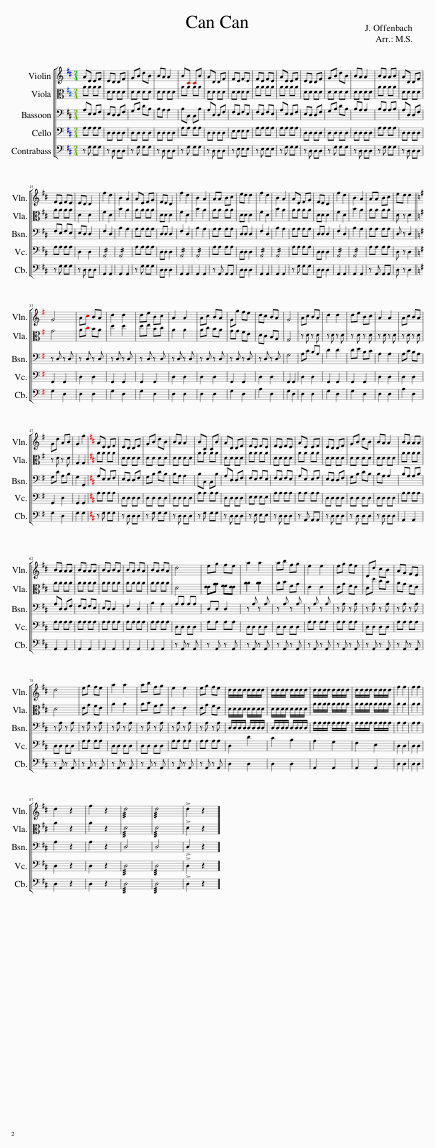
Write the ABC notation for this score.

X:1
%%score [ 1 ( 2 3 ) 4 5 6 ]
L:1/8
M:2/4
I:linebreak $
K:D
V:1 treble
V:2 alto
V:3 alto
V:4 bass transpose=5
V:5 bass
V:6 bass
V:1
 AE EF | ED DF | GB dB | BA A2 | BC CB | %5
 AD DF | FE FE | FE FE | AE EF | ED DF | %10
 GB dB | BA A2 | BA AB | AD DF |$ FE FE | %15
 ED D2 | f2 d2 | B2 A2 | AE FG | FE D2 | %20
 f2 d2 | B2 A2 | AA Bc | ed d2 | f2 d2 | %25
 B2 A2 | AE FG | FE D2 | f2 d2 | B2 A2 | %30
 AA Bc | ed d2 ||$[K:G] G4 | Ac BA | d2 d2 | %35
 de Bc | A2 A2 | Ac BA | Gg fe | dc BA | %40
 G4 | Ac BA | d2 d2 | de Bc | A2 A2 | %45
 Ac BA |$ Gd AB | G2 g2 |[K:D] AE EF | ED DF | %50
 GB dB | BA A2 | BC CB | AD DF | FE FE | %55
 FE FE | AE EF | ED DF | GB dB | BA A2 | %60
 BA AA |$ BA AA | BA AA | BA BA | BA BA | %65
 BA BA | d4 | eg fe | a2 a2 | ab fg | %70
 e2 e2 | eg fe | Dd cB | AG FE |$ d4 | %75
 eg fe | a2 a2 | ab fg | e2 e2 | eg fe | %80
 d/d/d/d/ d/d/d/d/ | d/d/d/d/ d/d/d/d/ | d/d/d/d/ d/d/d/d/ | d/d/d/d/ d/d/d/d/ | f2 f2 | %85
 f2 f2 |$ d2 z2 | f2 z2 | !///!d4 | !///!d4 | %90
 !>!d2 z2 |] %91
V:2
 AA AA | DD DD | DD DD | DD DD | AA AA | %5
 DD DD | DD DD | AA AA | AA AA | DD DD | %10
 DD DD | DD DD | AA AA | DD DD |$ AA AA | %15
 D2 D2 | F2 D2 | B2 A2 | AA AA | DD D2 | %20
 F2 D2 | B2 A2 | AA AA | DD D2 | F2 D2 | %25
 B2 A2 | AA AA | DD D2 | F2 D2 | B2 A2 | %30
 AA AA | D z D2 ||$[K:G] G4 | Ac BA | d2 d2 | %35
 de Bc | A2 A2 | Ac BA | GG FE | DC B,A, | %40
 G,4 | z D z D | z D z D | z D z D | z D z D | %45
 z D z D |$ z D z D | G,2 G,2 |[K:D] AA AA | DD DD | %50
 DD DD | DD DD | AA AA | DD DD | AA AA | %55
 DD DD | AA AA | DD DD | DD DD | DD DD | %60
 AA AA |$ AA AA | AA AA | AA AA | AA AA | %65
 AA AA | D4 | EG FE | A2 A2 | x4 | %70
 x4 | x4 | x4 | x4 |$ x4 | %75
 x4 | x4 | x4 | x4 | x4 | %80
 D/D/D/D/ D/D/D/D/ | D/D/D/D/ D/D/D/D/ | A/A/A/A/ A/A/A/A/ | A/A/A/A/ A/A/A/A/ | A2 A2 | %85
 A2 A2 |$ A2 z2 | A2 z2 | !///!D4 | !///!D4 | %90
 !>!D2 z2 |] %91
V:3
 x4 | x4 | x4 | x4 | x4 | %5
 x4 | x4 | x4 | x4 | x4 | %10
 x4 | x4 | x4 | x4 |$ x4 | %15
 x4 | x4 | x4 | x4 | x4 | %20
 x4 | x4 | x4 | x4 | x4 | %25
 x4 | x4 | x4 | x4 | x4 | %30
 x4 | x4 ||$[K:G] x4 | x4 | x4 | %35
 x4 | x4 | x4 | x4 | x4 | %40
 x4 | x4 | x4 | x4 | x4 | %45
 x4 |$ x4 | x4 |[K:D] x4 | x4 | %50
 x4 | x4 | x4 | x4 | x4 | %55
 x4 | x4 | x4 | x4 | x4 | %60
 x4 |$ x4 | x4 | x4 | x4 | %65
 x4 | x4 | EG FE | A2 A2 | AB FG | %70
 E2 E2 | EG FE | Dd cB | AG FE |$ D4 | %75
 EG FE | A2 A2 | AB FG | E2 E2 | EG FE | %80
 x4 | x4 | x4 | x4 | x4 | %85
 x4 |$ x4 | x4 | x4 | x4 | %90
 x4 |] %91
V:4
 E,B,, B,,C, | B,,A,, A,,C, | D,F, A,F, | F,E, E,2 | F,^G,, G,,F, | %5
 E,A,, A,,C, | C,B,, C,B,, | C,B,, C,B,, | E,B,, B,,C, | B,,A,, A,,C, | %10
 D,F, A,F, | F,E, E,2 | F,E, E,F, | E,A,, A,,C, |$ C,B,, C,B,, | %15
 B,,A,, A,,2 | C,2 A,,2 | F,2 E,2 | E,E, E,E, | A,,A,, A,,2 | %20
 C,2 A,,2 | F,2 E,2 | E,E, E,E, | A,,A,, A,,2 | C,2 A,,2 | %25
 F,2 E,2 | E,E, E,E, | A,,A,, A,,2 | C,2 A,,2 | F,2 E,2 | %30
 E,E, E,E, | A,, z A,,2 ||$[K:G] z A,, z A,, | z A,, z A,, | z A,, z A,, | %35
 z A,, z A,, | z A,, z A,, | z A,, z A,, | z A,, z A,, | z A,, z A,, | %40
 D,4 | E,G, F,E, | A,2 A,2 | A,B, F,G, | E,2 E,2 | %45
 E,G, F,E, |$ D,A, E,F, | D,2 D,,2 |[K:D] E,B,, B,,C, | B,,A,, A,,C, | %50
 D,F, A,F, | F,E, E,2 | F,^G,, G,,F, | E,A,, A,,C, | C,B,, C,B,, | %55
 C,B,, C,B,, | E,B,, B,,C, | B,,A,, A,,C, | D,F, A,F, | F,E, E,2 | %60
 F,E, E,F, |$ E,A,, A,,C, | C,B,, C,B,, | B,,A,, A,,2 | C,2 A,,2 | %65
 F,2 E,2 | E,E, E,E, | A,,A,, A,,2 | z E, z E, | z E, z E, | %70
 z E, z E, | z E, z E, | z E, z E, | z E, z E, |$ z E, z E, | %75
 z E, z E, | z E, z E, | z E, z E, | z E, z E, | z E, z E, | %80
 A,,/A,,/A,,/A,,/ A,,/A,,/A,,/A,,/ | A,,/A,,/A,,/A,,/ A,,/A,,/A,,/A,,/ | E,/E,/E,/E,/ E,/E,/E,/E,/ | E,/E,/E,/E,/ E,/E,/E,/E,/ | E,2 E,2 | %85
 E,2 E,2 |$ E,2 z2 | E,2 z2 | A,,4 | A,,4 | %90
 !>!A,,2 z2 |] %91
V:5
 A,A, A,A, | D,D, D,D, | D,D, D,D, | D,D, D,D, | A,A, A,A, | %5
 D,D, D,D, | E,E, E,E, | A,A, A,A, | A,A, A,A, | D,D, D,D, | %10
 D,D, D,D, | D,D, D,D, | A,A, A,A, | D,D, D,D, |$ A,A, A,A, | %15
 D,2 D,2 | !//!A,,4 | !//!A,,4 | A,A, A,A, | D,D, D,2 | %20
 !//!A,,4 | !//!A,,4 | A,A, A,A, | D,D, D,2 | !//!A,,4 | %25
 !//!A,,4 | A,A, A,A, | D,D, D,2 | !//!A,,4 | !//!A,,4 | %30
 A,A, A,A, | D, z D,2 ||$[K:G] G,,2 G,,2 | D,2 D,2 | G,,2 G,,2 | %35
 G,,2 G,,2 | D,2 D,2 | D,2 D,2 | G,,2 G,,2 | D,2 D,2 | %40
 G,,2 G,,2 | D,2 D,2 | G,,2 G,,2 | G,,2 G,,2 | D,2 D,2 | %45
 D,2 D,2 |$ G,,2 D,2 | G,,2 G,,2 |[K:D] A,A, A,A, | D,D, D,D, | %50
 D,D, D,D, | D,D, D,D, | A,A, A,A, | D,D, D,D, | E,E, E,E, | %55
 A,A, A,A, | A,A, A,A, | D,D, D,D, | D,D, D,D, | D,D, D,D, | %60
 A,A, A,A, |$ A,A, A,A, | A,A, A,A, | A,A, A,A, | A,A, A,A, | %65
 A,A, A,A, | D,D, D,D, | A,A, A,A, | D,D, D,D, | D,D, D,D, | %70
 A,A, A,A, | A,A, A,A, | D,D, D,D, | A,A, A,A, |$ D,D, D,D, | %75
 A,A, A,A, | D,D, D,D, | D,D, D,D, | A,A, A,A, | A,A, A,A, | %80
 D,2 D2 | C2 B,2 | A,2 G,2 | F,2 E,2 | D,2 D,2 | %85
 D,2 D,2 |$ D,2 z2 | D,2 z2 | !///!D,4 | !///!D,4 | %90
 !>!D,2 z2 |] %91
V:6
 z G, G,G, | z D, D,D, | z G, G,G, | z D, D,D, | z G, G,G, | %5
 z D, D,D, | z E, E,E, | z E, E,E, | z G, G,G, | z D, D,D, | %10
 z G, G,G, | z D, D,D, | z G, G,G, | z D, D,D, |$ z G, G,G, | %15
 z D, D,D, | A,,2 A,,2 | A,,2 A,,2 | z G, G,G, | D,D, D,2 | %20
 A,,2 A,,2 | A,,2 A,,2 | z A,, A,,A,, | D,D, D,2 | A,,2 A,,2 | %25
 A,,2 A,,2 | z G, G,G, | D,D, D,2 | A,,2 A,,2 | A,,2 A,,2 | %30
 z A,, A,,A,, | D, z D,2 ||$[K:G] G,2 D,2 | D,2 D,2 | G,2 D,2 | %35
 G,2 D,2 | D,2 D,2 | D,2 D,2 | G,2 D,2 | A,2 D,2 | %40
 G,2 D,2 | D,2 D,2 | G,2 D,2 | G,2 D,2 | D,2 D,2 | %45
 A,2 D,2 |$ G,2 D,2 | G,2 G,2 |[K:D] z G, G,G, | z D, D,D, | %50
 z G, G,G, | z D, D,D, | z G, G,G, | z D, D,D, | z E, E,E, | %55
 z D, D,D, | z A,, A,,A,, | z D, D,D, | z D, D,D, | z D, D,D, | %60
 A,,2 A,,2 |$ A,,2 A,,2 | A,,2 A,,2 | A,,2 A,,2 | A,,2 A,,2 | %65
 A,,2 A,,2 | z A,, z A,, | z A,, z A,, | z A,, z A,, | z A,, z A,, | %70
 z A,, z A,, | z A,, z A,, | z A,, z A,, | z A,, z A,, |$ z A,, z A,, | %75
 z A,, z A,, | z A,, z A,, | z A,, z A,, | z A,, z A,, | z A,, z A,, | %80
 D,2 D,2 | D,2 D,2 | A,,2 A,,2 | A,,2 A,,2 | D,2 D,2 | %85
 D,2 D,2 |$ D,2 z2 | D,2 z2 | !///!D,4 | !///!D,4 | %90
 !>!D,2 z2 |] %91
